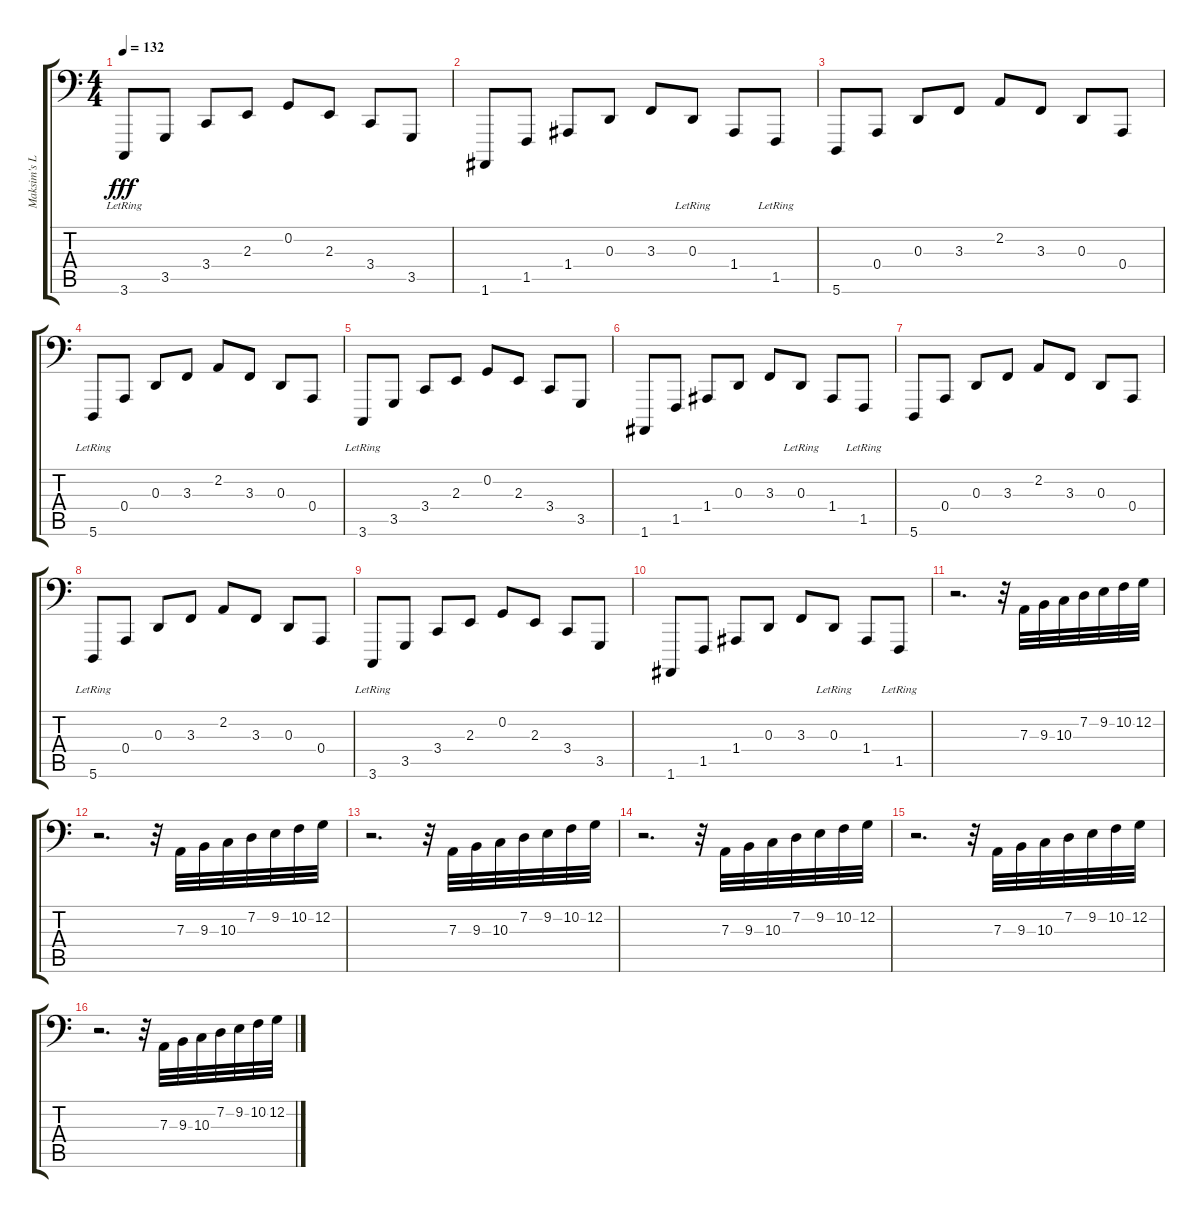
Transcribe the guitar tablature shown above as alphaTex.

\track ("Maksim's Left Hand" "Maksim's L") {instrument acousticgrandpiano}
\staff {score tabs}
\tuning (C3 G2 D2 A1 E1 A0) {hide}
\ts (4 4)
\tempo 132
\clef f4
\ks c
3.6{lr}.8{dy fff} 3.5.8 3.4.8 2.3.8 0.2.8 2.3.8 3.4.8 3.5.8 |
1.6.8 1.5.8 1.4.8 0.3.8 3.3.8 0.3{lr}.8 1.4.8 1.5{lr}.8 |
5.6.8{volume 16} 0.4.8 0.3.8 3.3.8 2.2.8 3.3.8 0.3.8 0.4.8 |
5.6{lr}.8 0.4.8 0.3.8 3.3.8 2.2.8 3.3.8 0.3.8 0.4.8 |
3.6{lr}.8 3.5.8 3.4.8 2.3.8 0.2.8 2.3.8 3.4.8 3.5.8 |
1.6.8 1.5.8 1.4.8 0.3.8 3.3.8 0.3{lr}.8 1.4.8 1.5{lr}.8 |
5.6.8 0.4.8 0.3.8 3.3.8 2.2.8 3.3.8 0.3.8 0.4.8 |
5.6{lr}.8 0.4.8 0.3.8 3.3.8 2.2.8 3.3.8 0.3.8 0.4.8 |
3.6{lr}.8 3.5.8 3.4.8 2.3.8 0.2.8 2.3.8 3.4.8 3.5.8 |
1.6.8 1.5.8 1.4.8 0.3.8 3.3.8 0.3{lr}.8 1.4.8 1.5{lr}.8 |
r.2{d} r.32 7.3.32 9.3.32 10.3.32 7.2.32 9.2.32 10.2.32 12.2.32 |
r.2{d} r.32 7.3.32 9.3.32 10.3.32 7.2.32 9.2.32 10.2.32 12.2.32 |
r.2{d} r.32 7.3.32 9.3.32 10.3.32 7.2.32 9.2.32 10.2.32 12.2.32 |
r.2{d} r.32 7.3.32 9.3.32 10.3.32 7.2.32 9.2.32 10.2.32 12.2.32 |
r.2{d} r.32 7.3.32 9.3.32 10.3.32 7.2.32 9.2.32 10.2.32 12.2.32 |
r.2{d} r.32 7.3.32 9.3.32 10.3.32 7.2.32 9.2.32 10.2.32 12.2.32
